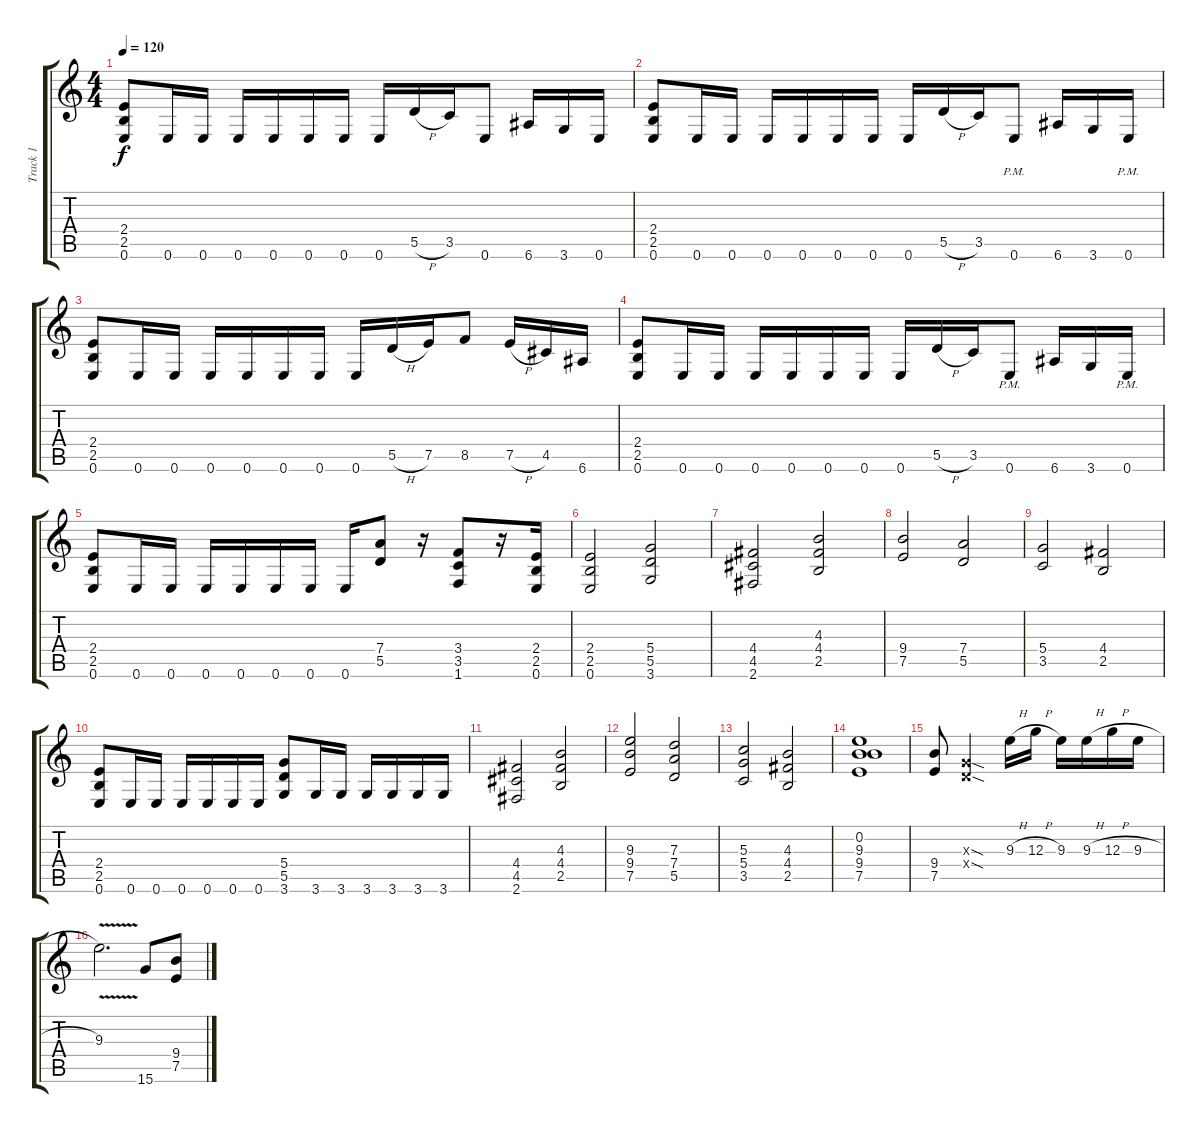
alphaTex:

\track ("Track 1" "Track 1") {instrument distortionguitar}
\staff {score tabs}
\tuning (E4 B3 G3 D3 A2 E2) {hide}
\ts (4 4)
\tempo 120
\clef g2
\ks c
(2.4 2.5 0.6).8{dy f} 0.6.16 0.6.16 0.6.16 0.6.16 0.6.16 0.6.16 0.6.16 5.5{h}.16 3.5.16 0.6.8 6.6.16 3.6.16 0.6.16 |
(2.4 2.5 0.6).8 0.6.16 0.6.16 0.6.16 0.6.16 0.6.16 0.6.16 0.6.16 5.5{h}.16 3.5.16 0.6{pm}.8 6.6.16 3.6.16 0.6{pm}.16 |
(2.4 2.5 0.6).8 0.6.16 0.6.16 0.6.16 0.6.16 0.6.16 0.6.16 0.6.16 5.5{h}.16 7.5.16 8.5.8 7.5{h}.16 4.5.16 6.6.16 |
(2.4 2.5 0.6).8 0.6.16 0.6.16 0.6.16 0.6.16 0.6.16 0.6.16 0.6.16 5.5{h}.16 3.5.16 0.6{pm}.8 6.6.16 3.6.16 0.6{pm}.16 |
(2.4 2.5 0.6).8 0.6.16 0.6.16 0.6.16 0.6.16 0.6.16 0.6.16 0.6.16 (7.4 5.5).8 r.16 (3.4 3.5 1.6).8 r.16 (2.4 2.5 0.6).16 |
(2.4 2.5 0.6).2 (5.4 5.5 3.6).2 |
(4.4 4.5 2.6).2 (4.3 4.4 2.5).2 |
(9.4 7.5).2 (7.4 5.5).2 |
(5.4 3.5).2 (4.4 2.5).2 |
(2.4 2.5 0.6).8 0.6.16 0.6.16 0.6.16 0.6.16 0.6.16 0.6.16 (5.4 5.5 3.6).8 3.6.16 3.6.16 3.6.16 3.6.16 3.6.16 3.6.16 |
(4.4 4.5 2.6).2 (4.3 4.4 2.5).2 |
(9.3 9.4 7.5).2 (7.3 7.4 5.5).2 |
(5.3 5.4 3.5).2 (4.3 4.4 2.5).2 |
(0.2 9.3 9.4 7.5).1 |
(9.4 7.5).8 (0.3{sod x} 0.4{sod x}).2 9.3{h}.16 12.3{h}.16 9.3.16 9.3{h}.16 12.3{h}.16 9.3{h}.16 |
9.3{v}.2{d} 15.6.8 (9.4 7.5).8
